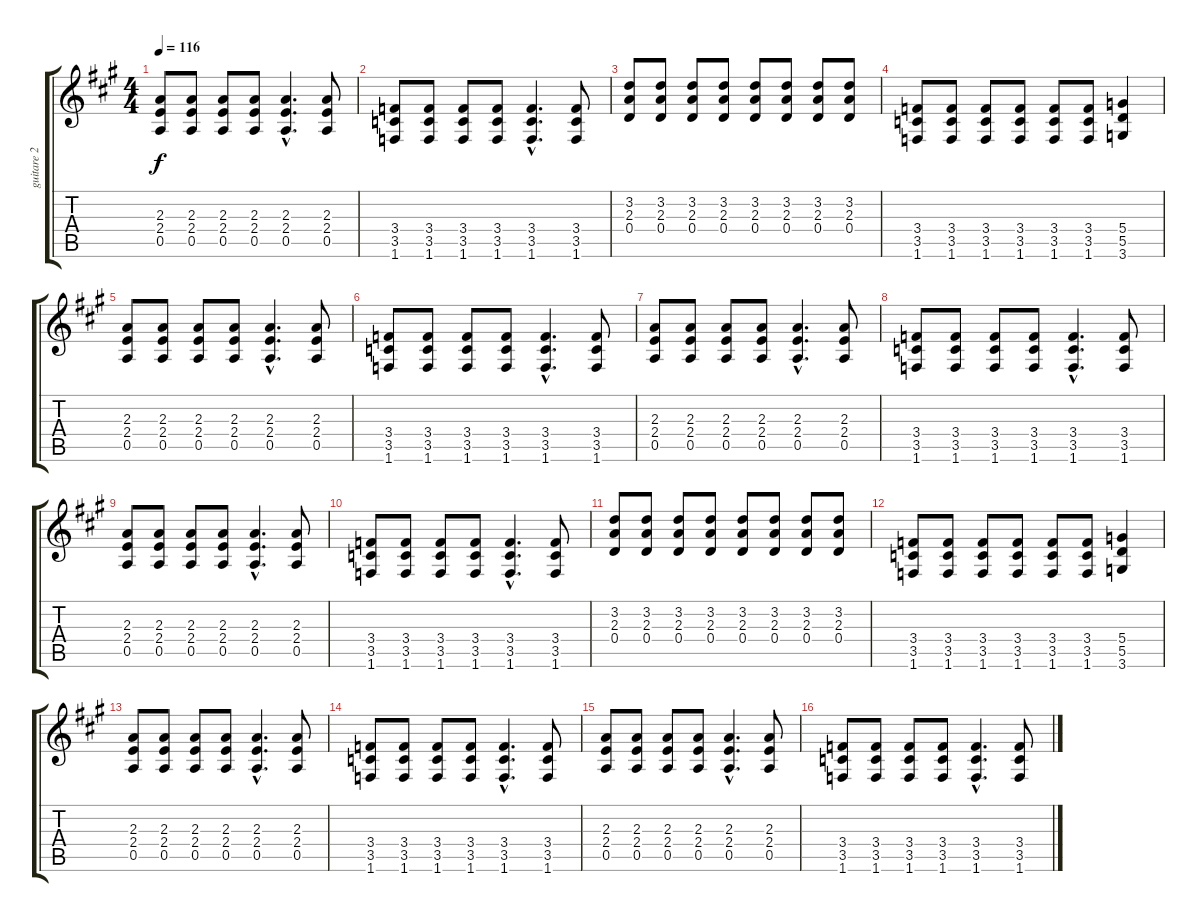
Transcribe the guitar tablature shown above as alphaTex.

\track ("guitare 2" "guitare 2") {instrument electricguitarclean}
\staff {score tabs}
\tuning (E4 B3 G3 D3 A2 E2) {hide}
\ts (4 4)
\tempo 116
\clef g2
\ks a
(2.3 2.4 0.5).8{dy f} (2.3 2.4 0.5).8 (2.3 2.4 0.5).8 (2.3 2.4 0.5).8 (2.3{hac} 2.4{hac} 0.5{hac}).4{d} (2.3 2.4 0.5).8 |
(3.4 3.5 1.6).8 (3.4 3.5 1.6).8 (3.4 3.5 1.6).8 (3.4 3.5 1.6).8 (3.4{hac} 3.5{hac} 1.6{hac}).4{d} (3.4 3.5 1.6).8 |
(3.2 2.3 0.4).8 (3.2 2.3 0.4).8 (3.2 2.3 0.4).8 (3.2 2.3 0.4).8 (3.2 2.3 0.4).8 (3.2 2.3 0.4).8 (3.2 2.3 0.4).8 (3.2 2.3 0.4).8 |
(3.4 3.5 1.6).8 (3.4 3.5 1.6).8 (3.4 3.5 1.6).8 (3.4 3.5 1.6).8 (3.4 3.5 1.6).8 (3.4 3.5 1.6).8 (5.4 5.5 3.6).4 |
(2.3 2.4 0.5).8 (2.3 2.4 0.5).8 (2.3 2.4 0.5).8 (2.3 2.4 0.5).8 (2.3{hac} 2.4{hac} 0.5{hac}).4{d} (2.3 2.4 0.5).8 |
(3.4 3.5 1.6).8 (3.4 3.5 1.6).8 (3.4 3.5 1.6).8 (3.4 3.5 1.6).8 (3.4{hac} 3.5{hac} 1.6{hac}).4{d} (3.4 3.5 1.6).8 |
(2.3 2.4 0.5).8 (2.3 2.4 0.5).8 (2.3 2.4 0.5).8 (2.3 2.4 0.5).8 (2.3{hac} 2.4{hac} 0.5{hac}).4{d} (2.3 2.4 0.5).8 |
(3.4 3.5 1.6).8 (3.4 3.5 1.6).8 (3.4 3.5 1.6).8 (3.4 3.5 1.6).8 (3.4{hac} 3.5{hac} 1.6{hac}).4{d} (3.4 3.5 1.6).8 |
(2.3 2.4 0.5).8 (2.3 2.4 0.5).8 (2.3 2.4 0.5).8 (2.3 2.4 0.5).8 (2.3{hac} 2.4{hac} 0.5{hac}).4{d} (2.3 2.4 0.5).8 |
(3.4 3.5 1.6).8 (3.4 3.5 1.6).8 (3.4 3.5 1.6).8 (3.4 3.5 1.6).8 (3.4{hac} 3.5{hac} 1.6{hac}).4{d} (3.4 3.5 1.6).8 |
(3.2 2.3 0.4).8 (3.2 2.3 0.4).8 (3.2 2.3 0.4).8 (3.2 2.3 0.4).8 (3.2 2.3 0.4).8 (3.2 2.3 0.4).8 (3.2 2.3 0.4).8 (3.2 2.3 0.4).8 |
(3.4 3.5 1.6).8 (3.4 3.5 1.6).8 (3.4 3.5 1.6).8 (3.4 3.5 1.6).8 (3.4 3.5 1.6).8 (3.4 3.5 1.6).8 (5.4 5.5 3.6).4 |
(2.3 2.4 0.5).8 (2.3 2.4 0.5).8 (2.3 2.4 0.5).8 (2.3 2.4 0.5).8 (2.3{hac} 2.4{hac} 0.5{hac}).4{d} (2.3 2.4 0.5).8 |
(3.4 3.5 1.6).8 (3.4 3.5 1.6).8 (3.4 3.5 1.6).8 (3.4 3.5 1.6).8 (3.4{hac} 3.5{hac} 1.6{hac}).4{d} (3.4 3.5 1.6).8 |
(2.3 2.4 0.5).8 (2.3 2.4 0.5).8 (2.3 2.4 0.5).8 (2.3 2.4 0.5).8 (2.3{hac} 2.4{hac} 0.5{hac}).4{d} (2.3 2.4 0.5).8 |
(3.4 3.5 1.6).8 (3.4 3.5 1.6).8 (3.4 3.5 1.6).8 (3.4 3.5 1.6).8 (3.4{hac} 3.5{hac} 1.6{hac}).4{d} (3.4 3.5 1.6).8
